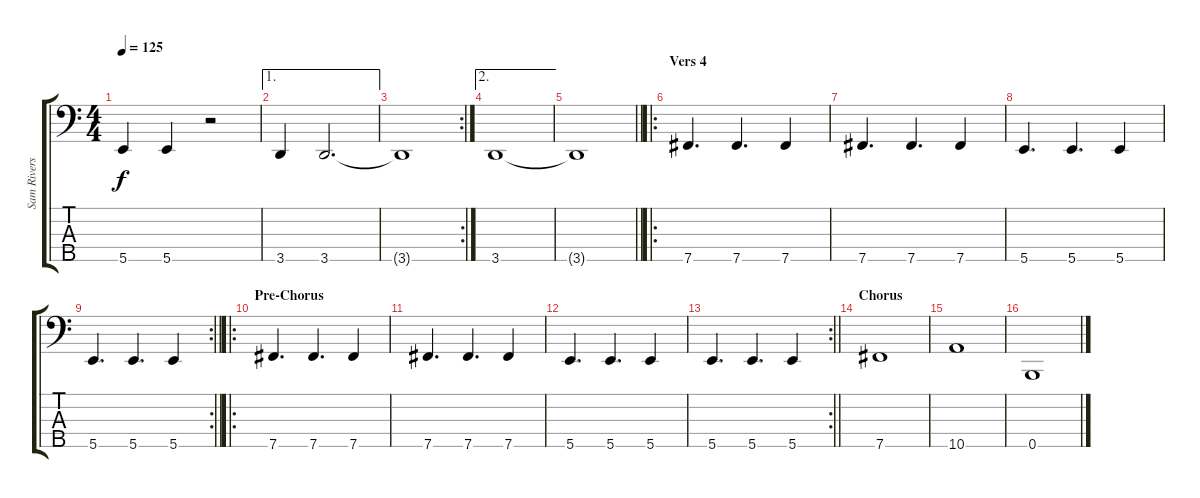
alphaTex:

\track ("Sam Rivers" "Sam Rivers") {instrument electricbassfinger}
\staff {score tabs}
\tuning (G2 D2 A1 E1 B0) {hide}
\ts (4 4)
\tempo 125
\clef f4
\ks c
5.5.4{dy f} 5.5.4 r.2 |
\ae 1
3.5.4 3.5.2{d} |
\rc 2
3.5{t}.1 |
\ae 2
3.5.1 |
\barLineRight lightlight
3.5{t}.1 |
\ro
\section ("" "Vers 4")
7.5.4{d} 7.5.4{d} 7.5.4 |
7.5.4{d} 7.5.4{d} 7.5.4 |
5.5.4{d} 5.5.4{d} 5.5.4 |
\rc 2
\barLineRight lightlight
5.5.4{d} 5.5.4{d} 5.5.4 |
\ro
\section ("" "Pre-Chorus")
7.5.4{d} 7.5.4{d} 7.5.4 |
7.5.4{d} 7.5.4{d} 7.5.4 |
5.5.4{d} 5.5.4{d} 5.5.4 |
\rc 2
\barLineRight lightlight
5.5.4{d} 5.5.4{d} 5.5.4 |
\section ("" "Chorus")
7.5.1 |
10.5.1 |
0.5.1
